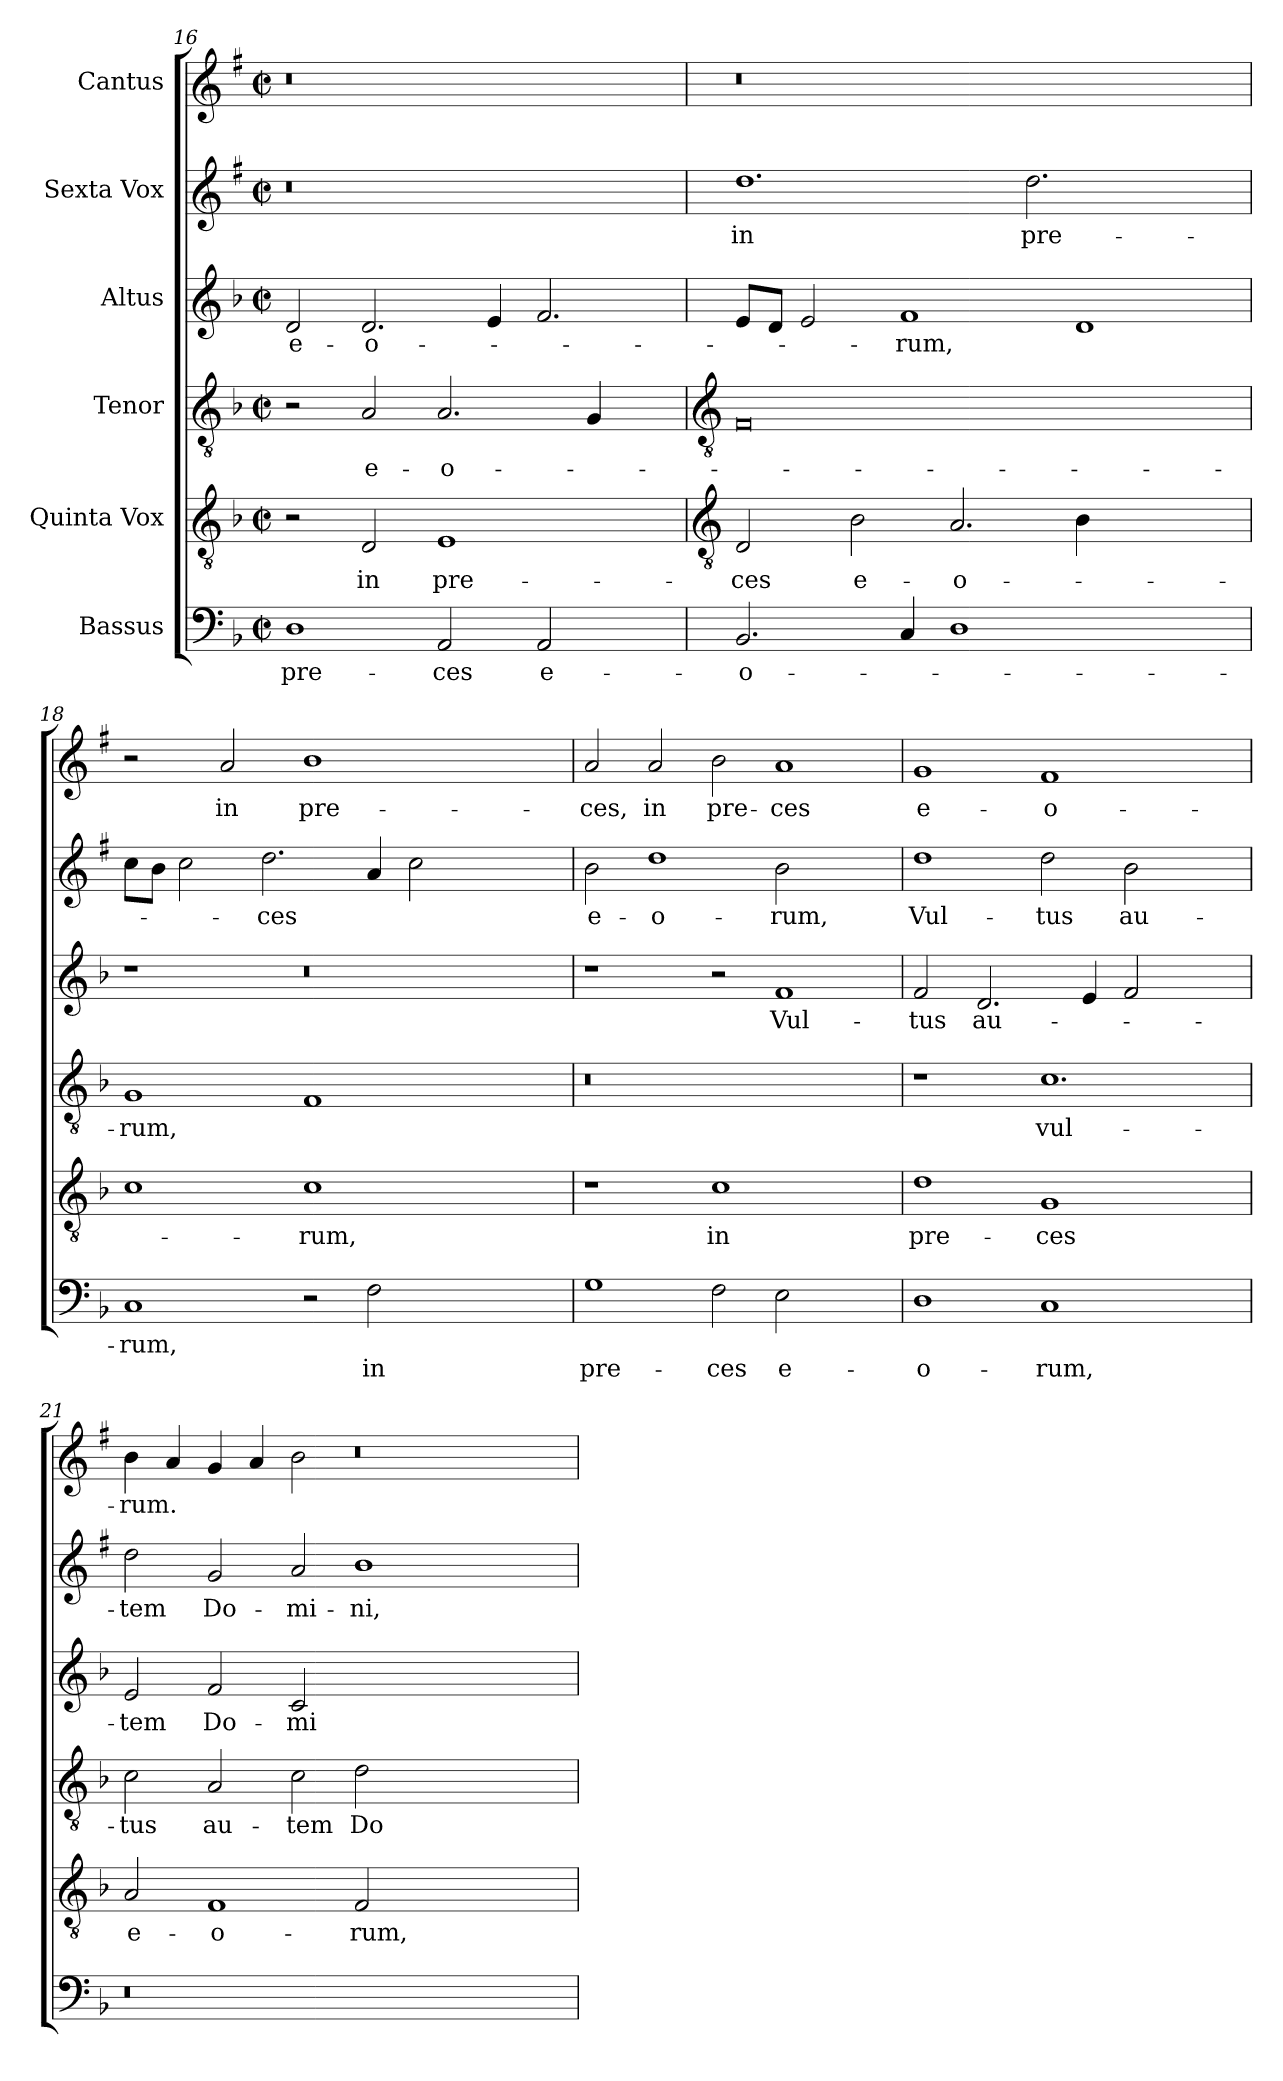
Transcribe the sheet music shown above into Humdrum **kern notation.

**kern	**text	**text	**kern	**text	**kern	**text	**kern	**text	**kern	**text	**kern	**text
*part6	*part6	*part6	*part5	*part5	*part4	*part4	*part3	*part3	*part2	*part2	*part1	*part1
*staff6	*staff6	*staff6	*staff5	*staff5	*staff4	*staff4	*staff3	*staff3	*staff2	*staff2	*staff1	*staff1
*I"Bassus	*	*	*I"Quinta Vox	*	*I"Tenor	*	*I"Altus	*	*I"Sexta Vox	*	*I"Cantus	*
!!LO:LB:g=z
*clefF4	*	*	*clefGv2	*	*clefGv2	*	*clefG2	*	*clefG2	*	*clefG2	*
*	*	*	*	*	*	*	*	*	*ITrd1c2	*	*ITrd1c2	*
*k[b-]	*	*	*k[b-]	*	*k[b-]	*	*k[b-]	*	*k[b-]	*	*k[b-]	*
*F:	*	*	*F:	*	*F:	*	*F:	*	*F:	*	*F:	*
*M4/2	*	*	*M4/2	*	*M4/2	*	*M4/2	*	*M4/2	*	*M4/2	*
*met(c|)	*	*	*met(c|)	*	*met(c|)	*	*met(c|)	*	*met(c|)	*	*met(c|)	*
=16A	=16A	=16A	=16A	=16A	=16A	=16A	=16A	=16A	=16A	=16A	=16A	=16A
!	!LO:LY:b	!	!	!	!	!	!	!LO:LY:b	!	!	!	!
1D	pre-	.	2r	.	2r	.	2d	e-	0r	.	0r	.
!	!	!	!	!LO:LY:b	!	!LO:LY:b	!	!LO:LY:b	!	!	!	!
.	.	.	2D	in	2A	e-	2.d	-o-	.	.	.	.
!	!LO:LY:b	!	!	!LO:LY:b	!	!LO:LY:b	!	!	!	!	!	!
2AA	-ces	.	1E	pre-	2.A	-o-	.	.	.	.	.	.
.	.	.	.	.	.	.	4e	.	.	.	.	.
!	!LO:LY:b	!	!	!	!	!	!	!	!	!	!	!
2AA	e-	.	.	.	.	.	2.f	.	.	.	.	.
.	.	.	.	.	4G	.	.	.	.	.	.	.
4ryy	.	.	4ryy	.	4ryy	.	.	.	4ryy	.	4ryy	.
!!LO:LB:g=z
=17	=17	=17	=17	=17	=17	=17	=17	=17	=17	=17	=17	=17
*	*	*	*clefGv2	*	*clefGv2	*	*	*	*	*	*	*
!	!LO:LY:b	!	!	!LO:LY:b	!	!	!	!	!	!LO:LY:b	!	!
2.BB-	-o-	.	2D	-ces	0F	.	8eL	.	1.cc	in	0r	.
.	.	.	.	.	.	.	8dJ	.	.	.	.	.
.	.	.	.	.	.	.	2e	.	.	.	.	.
!	!	!	!	!LO:LY:b	!	!	!	!	!	!	!	!
.	.	.	2B-	e-	.	.	.	.	.	.	.	.
!	!	!	!	!	!	!	!	!LO:LY:b	!	!	!	!
4C	.	.	.	.	.	.	1f	-rum,	.	.	.	.
!	!	!	!	!LO:LY:b	!	!	!	!	!	!	!	!
1D	.	.	2.A	-o-	.	.	.	.	.	.	.	.
!	!	!	!	!	!	!	!	!	!	!LO:LY:b	!	!
.	.	.	.	.	.	.	.	.	2.cc	pre-	.	.
.	.	.	4B-	.	.	.	1d	.	.	.	.	.
2.ryy	.	.	2.ryy	.	2.ryy	.	.	.	.	.	2.ryy	.
.	.	.	.	.	.	.	.	.	2ryy	.	.	.
=18	=18	=18	=18	=18	=18	=18	=18	=18	=18	=18	=18	=18
!	!LO:LY:b	!	!	!	!	!LO:LY:b	!	!	!	!	!	!
1C	-rum,	.	1c	.	1G	-rum,	1r	.	8b-L	.	2r	.
.	.	.	.	.	.	.	.	.	8aJ	.	.	.
.	.	.	.	.	.	.	.	.	2b-	.	.	.
!	!	!	!	!	!	!	!	!	!	!	!	!LO:LY:b
.	.	.	.	.	.	.	.	.	.	.	2g	in
!	!	!	!	!	!	!	!	!	!	!LO:LY:b	!	!
.	.	.	.	.	.	.	.	.	2.cc	-ces	.	.
!	!	!	!	!LO:LY:b	!	!	!	!	!	!	!	!LO:LY:b
2r	.	.	1c	-rum,	1F	.	0r	.	.	.	1a	pre-
!	!	!LO:LY:b	!	!	!	!	!	!	!	!	!	!
2F	.	in	.	.	.	.	.	.	4g	.	.	.
.	.	.	.	.	.	.	.	.	2b-	.	.	.
1ryy	.	.	1ryy	.	1ryy	.	.	.	.	.	1ryy	.
.	.	.	.	.	.	.	.	.	2.ryy	.	.	.
=19	=19	=19	=19	=19	=19	=19	=19	=19	=19	=19	=19	=19
!	!	!LO:LY:b	!	!	!	!	!	!	!	!LO:LY:b	!	!LO:LY:b
1G	.	pre-	1r	.	0r	.	1r	.	2a	e-	2g	-ces,
!	!	!	!	!	!	!	!	!	!	!LO:LY:b	!	!LO:LY:b
.	.	.	.	.	.	.	.	.	1cc	-o-	2g	in
!	!	!LO:LY:b	!	!LO:LY:b	!	!	!	!	!	!	!	!LO:LY:b
2F	.	-ces	1c	in	.	.	2r	.	.	.	2a	pre-
!	!	!LO:LY:b	!	!	!	!	!	!LO:LY:b	!	!LO:LY:b	!	!LO:LY:b
2E	.	e-	.	.	.	.	1f	Vul-	2a	-rum,	1g	-ces
2ryy	.	.	2ryy	.	2ryy	.	.	.	2ryy	.	.	.
=20	=20	=20	=20	=20	=20	=20	=20	=20	=20	=20	=20	=20
!	!	!LO:LY:b	!	!LO:LY:b	!	!	!	!LO:LY:b	!	!LO:LY:b	!	!LO:LY:b
1D	.	-o-	1d	pre-	1r	.	2f	-tus	1cc	Vul-	1f	e-
!	!	!	!	!	!	!	!	!LO:LY:b	!	!	!	!
.	.	.	.	.	.	.	2.d	au-	.	.	.	.
!	!	!LO:LY:b	!	!LO:LY:b	!	!LO:LY:b	!	!	!	!LO:LY:b	!	!LO:LY:b
1C	.	-rum,	1G	-ces	1.c	vul-	.	.	2cc	-tus	1e	-o-
.	.	.	.	.	.	.	4e	.	.	.	.	.
!	!	!	!	!	!	!	!	!	!	!LO:LY:b	!	!
.	.	.	.	.	.	.	2f	.	2a	au-	.	.
2ryy	.	.	2ryy	.	.	.	2ryy	.	2ryy	.	2ryy	.
=21	=21	=21	=21	=21	=21	=21	=21	=21	=21	=21	=21	=21
!	!	!	!	!LO:LY:b	!	!LO:LY:b	!	!LO:LY:b	!	!LO:LY:b	!	!LO:LY:b
0r	.	.	2A	e-	2c	-tus	2e	-tem	2cc	-tem	4a	-rum.
.	.	.	.	.	.	.	.	.	.	.	4g	.
!	!	!	!	!LO:LY:b	!	!LO:LY:b	!	!LO:LY:b	!	!LO:LY:b	!	!
.	.	.	1F	-o-	2A	au-	2f	Do-	2f	Do-	4f	.
.	.	.	.	.	.	.	.	.	.	.	4g	.
!	!	!	!	!	!	!LO:LY:b	!	!LO:LY:b	!	!LO:LY:b	!	!
.	.	.	.	.	2c	-tem	2c	-mi-	2g	-mi-	2a	.
!	!	!	!	!LO:LY:b	!	!LO:LY:b	!	!	!	!LO:LY:b	!	!
.	.	.	2F	-rum,	2d	Do-	0ryy	.	1a	-ni,	0r	.
1.ryy	.	.	1.ryy	.	1.ryy	.	.	.	.	.	.	.
.	.	.	.	.	.	.	.	.	1ryy	.	.	.
=	=	=	=	=	=	=	=	=	=	=	=	=
*-	*-	*-	*-	*-	*-	*-	*-	*-	*-	*-	*-	*-
